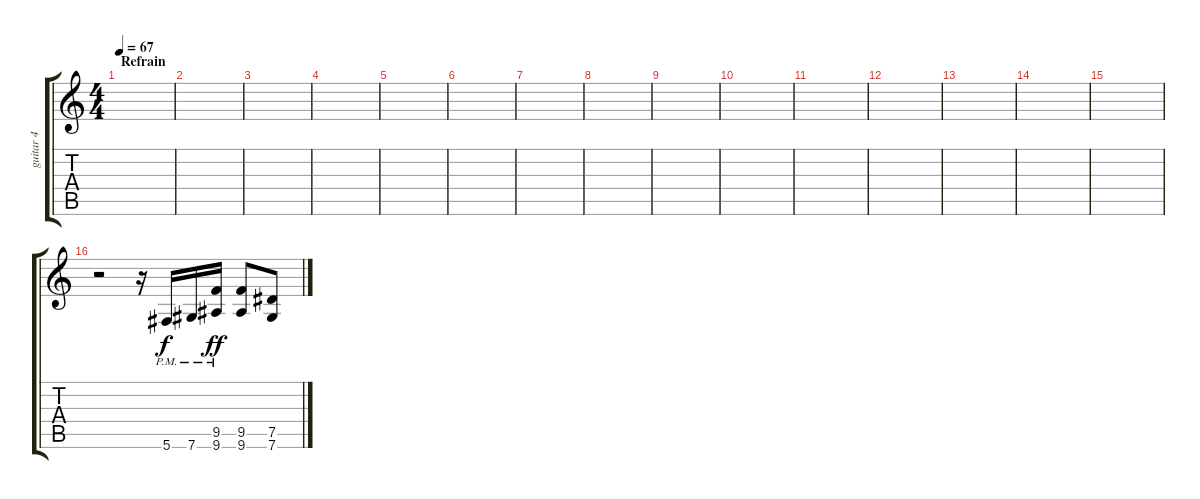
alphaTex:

\track ("guitar 4" "guitar 4") {instrument distortionguitar}
\staff {score tabs}
\tuning (Eb4 Bb3 Gb3 Db3 Ab2 Db2) {hide}
\ts (4 4)
\section ("" "Refrain")
\tempo 67
\clef g2
\ks c
|
|
|
|
|
|
|
|
|
|
|
|
|
|
|
r.2 r.16 5.6{pm}.16 7.6{pm}.16 (9.5{pm} 9.6{pm}).16{dy ff} (9.5 9.6).8 (7.5 7.6).8
